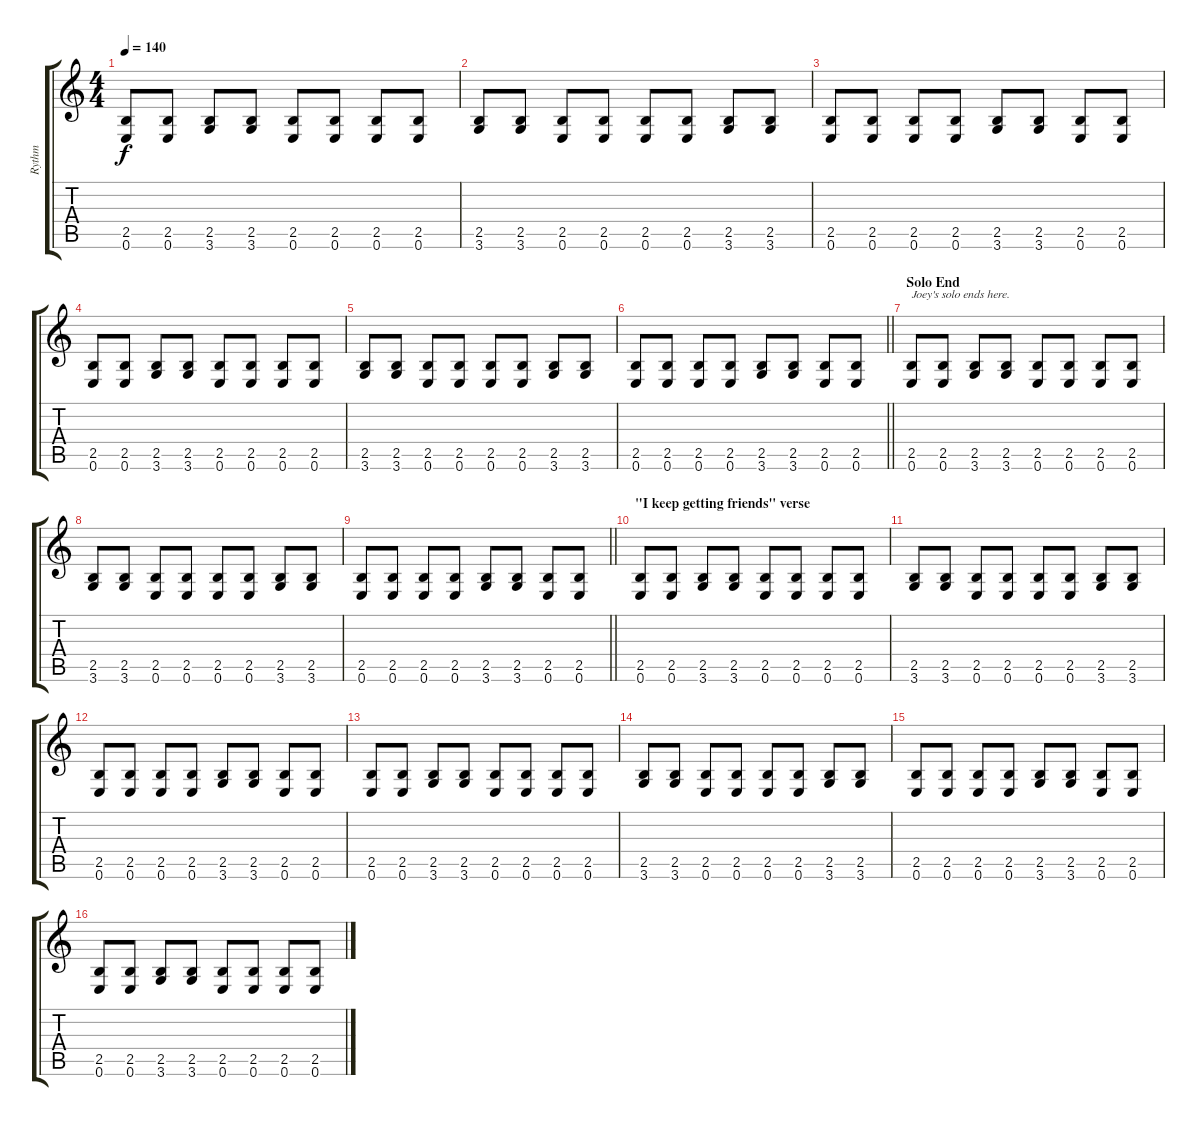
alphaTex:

\track ("Rythm" "Rythm") {instrument acousticguitarsteel}
\staff {score tabs}
\tuning (E4 B3 G3 D3 A2 E2) {hide}
\ts (4 4)
\tempo 140
\clef g2
\ks c
(2.5 0.6).8{dy f} (2.5 0.6).8 (2.5 3.6).8 (2.5 3.6).8 (2.5 0.6).8 (2.5 0.6).8 (2.5 0.6).8 (2.5 0.6).8 |
(2.5 3.6).8 (2.5 3.6).8 (2.5 0.6).8 (2.5 0.6).8 (2.5 0.6).8 (2.5 0.6).8 (2.5 3.6).8 (2.5 3.6).8 |
(2.5 0.6).8 (2.5 0.6).8 (2.5 0.6).8 (2.5 0.6).8 (2.5 3.6).8 (2.5 3.6).8 (2.5 0.6).8 (2.5 0.6).8 |
(2.5 0.6).8 (2.5 0.6).8 (2.5 3.6).8 (2.5 3.6).8 (2.5 0.6).8 (2.5 0.6).8 (2.5 0.6).8 (2.5 0.6).8 |
(2.5 3.6).8 (2.5 3.6).8 (2.5 0.6).8 (2.5 0.6).8 (2.5 0.6).8 (2.5 0.6).8 (2.5 3.6).8 (2.5 3.6).8 |
\barLineRight lightlight
(2.5 0.6).8 (2.5 0.6).8 (2.5 0.6).8 (2.5 0.6).8 (2.5 3.6).8 (2.5 3.6).8 (2.5 0.6).8 (2.5 0.6).8 |
\section ("" "Solo End")
(2.5 0.6).8{txt "Joey's solo ends here."} (2.5 0.6).8 (2.5 3.6).8 (2.5 3.6).8 (2.5 0.6).8 (2.5 0.6).8 (2.5 0.6).8 (2.5 0.6).8 |
(2.5 3.6).8 (2.5 3.6).8 (2.5 0.6).8 (2.5 0.6).8 (2.5 0.6).8 (2.5 0.6).8 (2.5 3.6).8 (2.5 3.6).8 |
\barLineRight lightlight
(2.5 0.6).8 (2.5 0.6).8 (2.5 0.6).8 (2.5 0.6).8 (2.5 3.6).8 (2.5 3.6).8 (2.5 0.6).8 (2.5 0.6).8 |
\section ("" "\"I keep getting friends\" verse")
(2.5 0.6).8 (2.5 0.6).8 (2.5 3.6).8 (2.5 3.6).8 (2.5 0.6).8 (2.5 0.6).8 (2.5 0.6).8 (2.5 0.6).8 |
(2.5 3.6).8 (2.5 3.6).8 (2.5 0.6).8 (2.5 0.6).8 (2.5 0.6).8 (2.5 0.6).8 (2.5 3.6).8 (2.5 3.6).8 |
(2.5 0.6).8 (2.5 0.6).8 (2.5 0.6).8 (2.5 0.6).8 (2.5 3.6).8 (2.5 3.6).8 (2.5 0.6).8 (2.5 0.6).8 |
(2.5 0.6).8 (2.5 0.6).8 (2.5 3.6).8 (2.5 3.6).8 (2.5 0.6).8 (2.5 0.6).8 (2.5 0.6).8 (2.5 0.6).8 |
(2.5 3.6).8 (2.5 3.6).8 (2.5 0.6).8 (2.5 0.6).8 (2.5 0.6).8 (2.5 0.6).8 (2.5 3.6).8 (2.5 3.6).8 |
(2.5 0.6).8 (2.5 0.6).8 (2.5 0.6).8 (2.5 0.6).8 (2.5 3.6).8 (2.5 3.6).8 (2.5 0.6).8 (2.5 0.6).8 |
(2.5 0.6).8 (2.5 0.6).8 (2.5 3.6).8 (2.5 3.6).8 (2.5 0.6).8 (2.5 0.6).8 (2.5 0.6).8 (2.5 0.6).8
